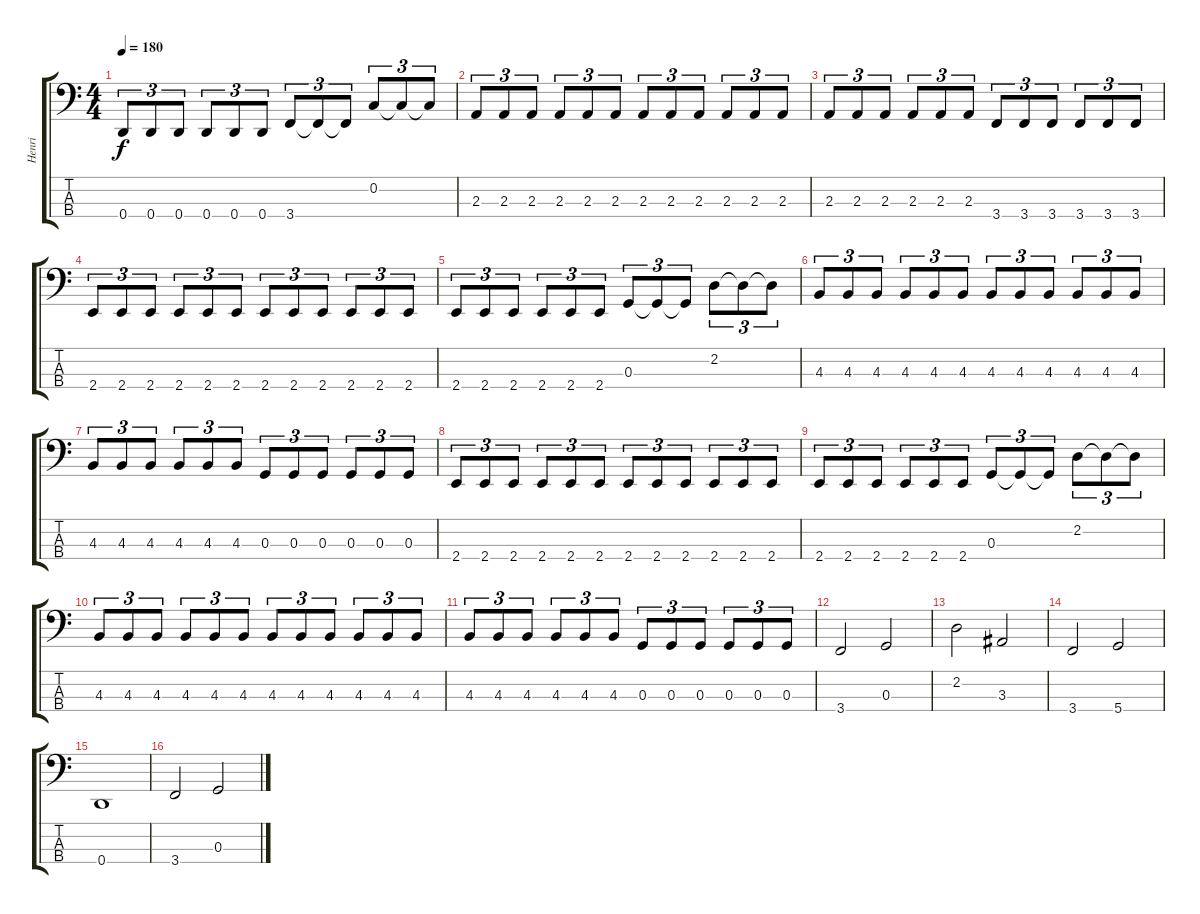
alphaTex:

\track ("Henri" "Henri") {instrument electricbasspick}
\staff {score tabs}
\tuning (F2 C2 G1 D1) {hide}
\ts (4 4)
\tempo 180
\clef f4
\ks c
0.4.8{tu (3 2) dy f} 0.4.8{tu (3 2)} 0.4.8{tu (3 2)} 0.4.8{tu (3 2)} 0.4.8{tu (3 2)} 0.4.8{tu (3 2)} 3.4.8{tu (3 2)} 3.4{t}.8{tu (3 2)} 3.4{t}.8{tu (3 2)} 0.2.8{tu (3 2)} 0.2{t}.8{tu (3 2)} 0.2{t}.8{tu (3 2)} |
2.3.8{tu (3 2)} 2.3.8{tu (3 2)} 2.3.8{tu (3 2)} 2.3.8{tu (3 2)} 2.3.8{tu (3 2)} 2.3.8{tu (3 2)} 2.3.8{tu (3 2)} 2.3.8{tu (3 2)} 2.3.8{tu (3 2)} 2.3.8{tu (3 2)} 2.3.8{tu (3 2)} 2.3.8{tu (3 2)} |
2.3.8{tu (3 2)} 2.3.8{tu (3 2)} 2.3.8{tu (3 2)} 2.3.8{tu (3 2)} 2.3.8{tu (3 2)} 2.3.8{tu (3 2)} 3.4.8{tu (3 2)} 3.4.8{tu (3 2)} 3.4.8{tu (3 2)} 3.4.8{tu (3 2)} 3.4.8{tu (3 2)} 3.4.8{tu (3 2)} |
2.4.8{tu (3 2)} 2.4.8{tu (3 2)} 2.4.8{tu (3 2)} 2.4.8{tu (3 2)} 2.4.8{tu (3 2)} 2.4.8{tu (3 2)} 2.4.8{tu (3 2)} 2.4.8{tu (3 2)} 2.4.8{tu (3 2)} 2.4.8{tu (3 2)} 2.4.8{tu (3 2)} 2.4.8{tu (3 2)} |
2.4.8{tu (3 2)} 2.4.8{tu (3 2)} 2.4.8{tu (3 2)} 2.4.8{tu (3 2)} 2.4.8{tu (3 2)} 2.4.8{tu (3 2)} 0.3.8{tu (3 2)} 0.3{t}.8{tu (3 2)} 0.3{t}.8{tu (3 2)} 2.2.8{tu (3 2)} 2.2{t}.8{tu (3 2)} 2.2{t}.8{tu (3 2)} |
4.3.8{tu (3 2)} 4.3.8{tu (3 2)} 4.3.8{tu (3 2)} 4.3.8{tu (3 2)} 4.3.8{tu (3 2)} 4.3.8{tu (3 2)} 4.3.8{tu (3 2)} 4.3.8{tu (3 2)} 4.3.8{tu (3 2)} 4.3.8{tu (3 2)} 4.3.8{tu (3 2)} 4.3.8{tu (3 2)} |
4.3.8{tu (3 2)} 4.3.8{tu (3 2)} 4.3.8{tu (3 2)} 4.3.8{tu (3 2)} 4.3.8{tu (3 2)} 4.3.8{tu (3 2)} 0.3.8{tu (3 2)} 0.3.8{tu (3 2)} 0.3.8{tu (3 2)} 0.3.8{tu (3 2)} 0.3.8{tu (3 2)} 0.3.8{tu (3 2)} |
2.4.8{tu (3 2)} 2.4.8{tu (3 2)} 2.4.8{tu (3 2)} 2.4.8{tu (3 2)} 2.4.8{tu (3 2)} 2.4.8{tu (3 2)} 2.4.8{tu (3 2)} 2.4.8{tu (3 2)} 2.4.8{tu (3 2)} 2.4.8{tu (3 2)} 2.4.8{tu (3 2)} 2.4.8{tu (3 2)} |
2.4.8{tu (3 2)} 2.4.8{tu (3 2)} 2.4.8{tu (3 2)} 2.4.8{tu (3 2)} 2.4.8{tu (3 2)} 2.4.8{tu (3 2)} 0.3.8{tu (3 2)} 0.3{t}.8{tu (3 2)} 0.3{t}.8{tu (3 2)} 2.2.8{tu (3 2)} 2.2{t}.8{tu (3 2)} 2.2{t}.8{tu (3 2)} |
4.3.8{tu (3 2)} 4.3.8{tu (3 2)} 4.3.8{tu (3 2)} 4.3.8{tu (3 2)} 4.3.8{tu (3 2)} 4.3.8{tu (3 2)} 4.3.8{tu (3 2)} 4.3.8{tu (3 2)} 4.3.8{tu (3 2)} 4.3.8{tu (3 2)} 4.3.8{tu (3 2)} 4.3.8{tu (3 2)} |
4.3.8{tu (3 2)} 4.3.8{tu (3 2)} 4.3.8{tu (3 2)} 4.3.8{tu (3 2)} 4.3.8{tu (3 2)} 4.3.8{tu (3 2)} 0.3.8{tu (3 2)} 0.3.8{tu (3 2)} 0.3.8{tu (3 2)} 0.3.8{tu (3 2)} 0.3.8{tu (3 2)} 0.3.8{tu (3 2)} |
3.4.2 0.3.2 |
2.2.2 3.3.2 |
3.4.2 5.4.2 |
0.4.1 |
3.4.2 0.3.2
